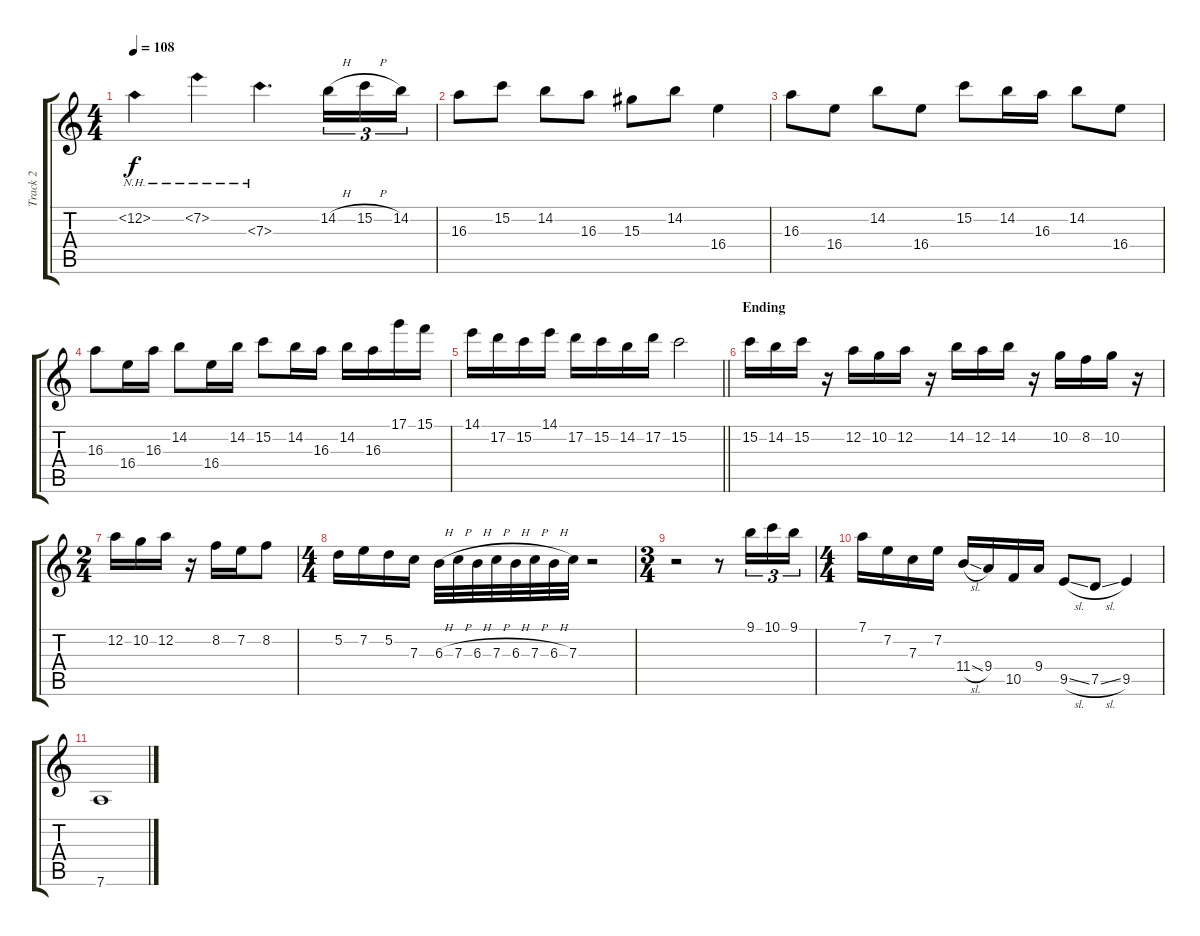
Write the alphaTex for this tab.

\track ("Track 2" "Track 2") {instrument acousticguitarsteel bank 255}
\staff {score tabs}
\tuning (D4 A3 F3 C3 G2 D2) {hide}
\ts (4 4)
\tempo 108
\clef g2
\ks c
12.2{nh}.4{dy f} 7.2{nh}.4 7.3{nh}.4{d} 14.2{h}.16{tu (3 2)} 15.2{h}.16{tu (3 2)} 14.2.16{tu (3 2)} |
16.3.8 15.2.8 14.2.8 16.3.8 15.3.8 14.2.8 16.4.4 |
16.3.8 16.4.8 14.2.8 16.4.8 15.2.8 14.2.16 16.3.16 14.2.8 16.4.8 |
16.3.8 16.4.16 16.3.16 14.2.8 16.4.16 14.2.16 15.2.8 14.2.16 16.3.16 14.2.16 16.3.16 17.1.16 15.1.16 |
\barLineRight lightlight
14.1.16 17.2.16 15.2.16 14.1.16 17.2.16 15.2.16 14.2.16 17.2.16 15.2.2 |
\section ("" "Ending")
15.2.16 14.2.16 15.2.16 r.16 12.2.16 10.2.16 12.2.16 r.16 14.2.16 12.2.16 14.2.16 r.16 10.2.16 8.2.16 10.2.16 r.16 |
\ts (2 4)
12.2.16 10.2.16 12.2.16 r.16 8.2.16 7.2.16 8.2.8 |
\ts (4 4)
5.2.16 7.2.16 5.2.16 7.3.16 6.3{h}.32 7.3{h}.32 6.3{h}.32 7.3{h}.32 6.3{h}.32 7.3{h}.32 6.3{h}.32 7.3.32 r.2 |
\ts (3 4)
r.2 r.8 9.1.16{tu (3 2)} 10.1.16{tu (3 2)} 9.1.16{tu (3 2)} |
\ts (4 4)
7.1.16 7.2.16 7.3.16 7.2.16 11.4{sl}.16 9.4.16 10.5.16 9.4.16 9.5{sl}.8 7.5{sl}.8 9.5.4 |
7.6.1
